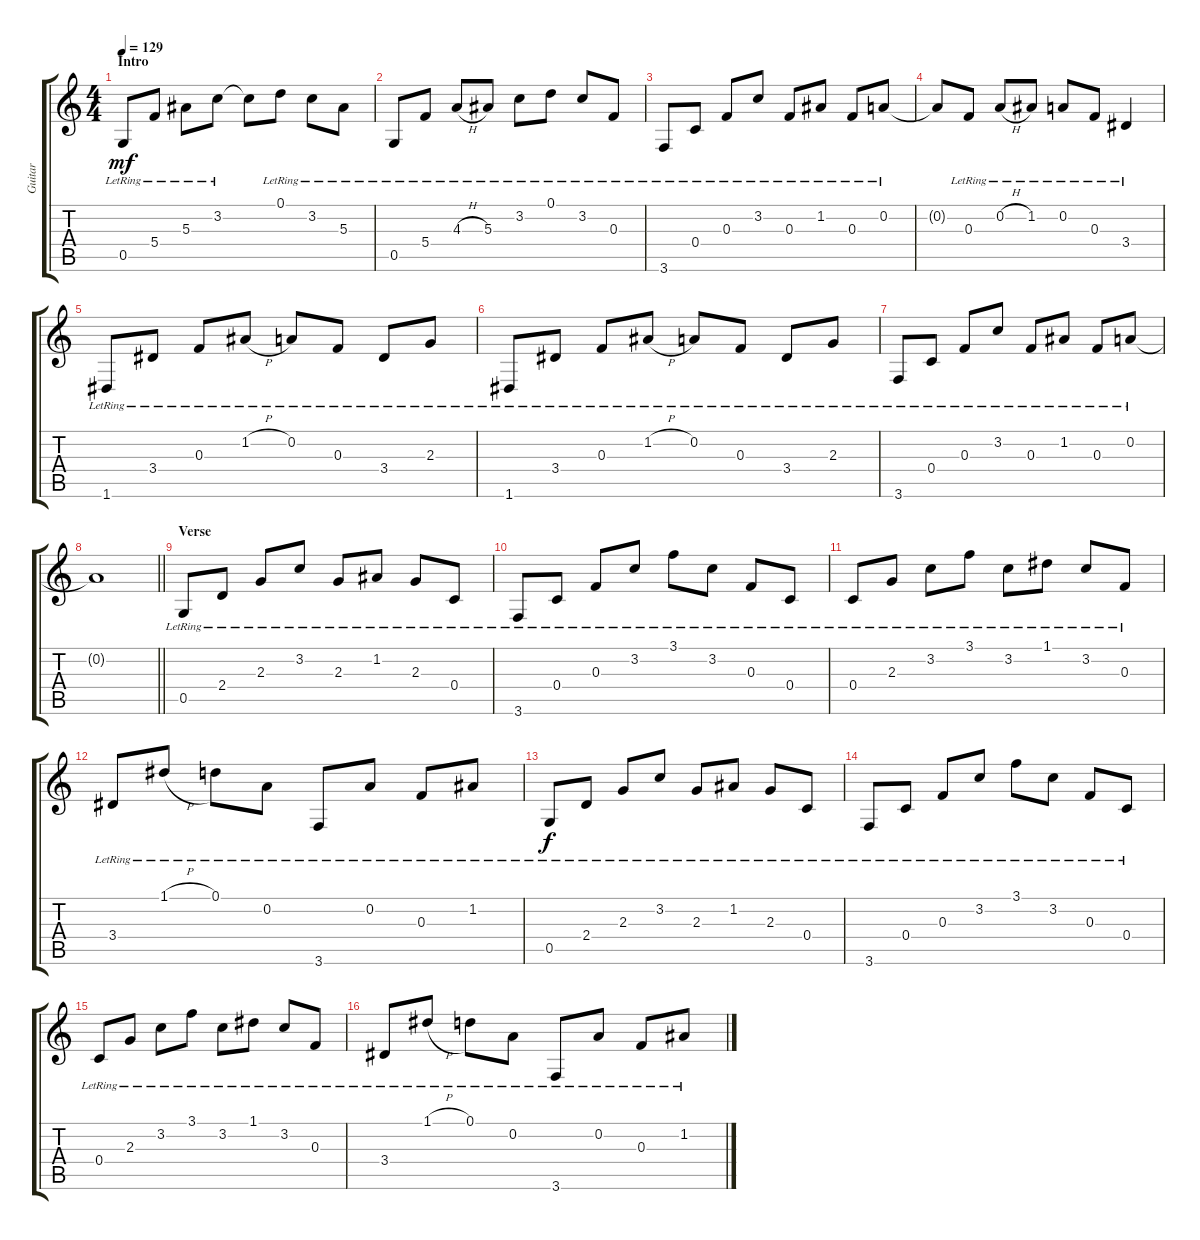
\track ("Guitar" "Guitar") {instrument acousticguitarsteel}
\staff {score tabs}
\tuning (D4 A3 F3 C3 G2 D2) {hide}
\ts (4 4)
\section ("" "Intro")
\tempo 129
\clef g2
\ks c
0.5{lr}.8{dy mf instrument acousticguitarsteel} 5.4{lr}.8 5.3{lr}.8 3.2{lr}.8 3.2{t}.8 0.1{lr}.8 3.2{lr}.8 5.3{lr}.8 |
0.5{lr}.8 5.4{lr}.8 4.3{h lr}.8 5.3{lr}.8 3.2{lr}.8 0.1{lr}.8{txt ""} 3.2{lr}.8 0.3{lr}.8 |
3.6{lr}.8 0.4{lr}.8 0.3{lr}.8 3.2{lr}.8 0.3{lr}.8 1.2{lr}.8 0.3{lr}.8 0.2{lr}.8 |
0.2{t}.8 0.3{lr}.8 0.2{h lr}.8 1.2{lr}.8 0.2{lr}.8 0.3{lr}.8 3.4{lr}.4 |
1.6{lr}.8 3.4{lr}.8 0.3{lr}.8 1.2{h lr}.8 0.2{lr}.8 0.3{lr}.8 3.4{lr}.8 2.3{lr}.8 |
1.6{lr}.8 3.4{lr}.8 0.3{lr}.8 1.2{h lr}.8 0.2{lr}.8 0.3{lr}.8 3.4{lr}.8 2.3{lr}.8 |
3.6{lr}.8 0.4{lr}.8 0.3{lr}.8 3.2{lr}.8 0.3{lr}.8 1.2{lr}.8 0.3{lr}.8 0.2{lr}.8 |
\barLineRight lightlight
0.2{t}.1 |
\section ("" "Verse")
0.5{lr}.8 2.4{lr}.8 2.3{lr}.8 3.2{lr}.8 2.3{lr}.8 1.2{lr}.8 2.3{lr}.8 0.4{lr}.8 |
3.6{lr}.8 0.4{lr}.8 0.3{lr}.8 3.2{lr}.8 3.1{lr}.8 3.2{lr}.8 0.3{lr}.8 0.4{lr}.8 |
0.4{lr}.8 2.3{lr}.8 3.2{lr}.8 3.1{lr}.8 3.2{lr}.8 1.1{lr}.8 3.2{lr}.8 0.3{lr}.8 |
3.4{lr}.8 1.1{h lr}.8 0.1{lr}.8 0.2{lr}.8 3.6{lr}.8 0.2{lr}.8 0.3{lr}.8 1.2{lr}.8 |
0.5{lr}.8{dy f} 2.4{lr}.8 2.3{lr}.8 3.2{lr}.8 2.3{lr}.8 1.2{lr}.8 2.3{lr}.8 0.4{lr}.8 |
3.6{lr}.8 0.4{lr}.8 0.3{lr}.8 3.2{lr}.8 3.1{lr}.8 3.2{lr}.8 0.3{lr}.8 0.4{lr}.8 |
0.4{lr}.8 2.3{lr}.8 3.2{lr}.8 3.1{lr}.8 3.2{lr}.8 1.1{lr}.8 3.2{lr}.8 0.3{lr}.8 |
3.4{lr}.8 1.1{h lr}.8 0.1{lr}.8 0.2{lr}.8 3.6{lr}.8 0.2{lr}.8 0.3{lr}.8 1.2{lr}.8
